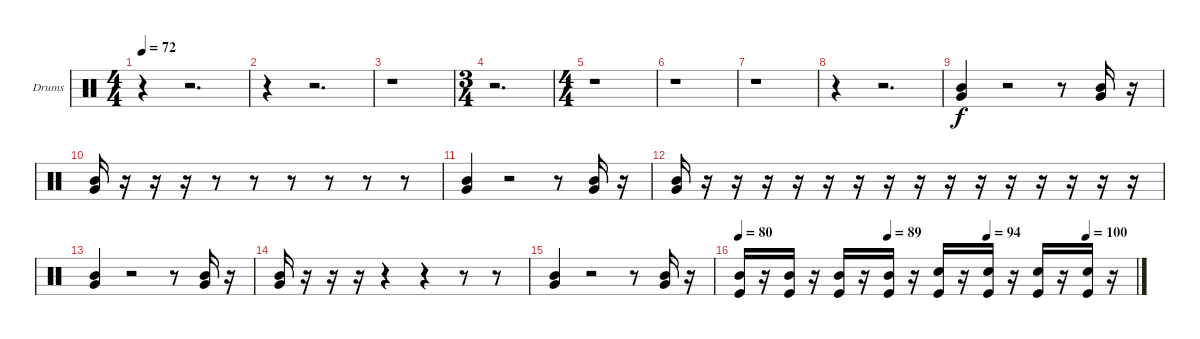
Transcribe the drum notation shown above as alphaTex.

\bracketExtendMode groupsimilarinstruments
\firstSystemTrackNameOrientation horizontal
\otherSystemsTrackNameOrientation horizontal
\track ("Drumkit" "Drums") {instrument percussion}
\staff {score}
\articulation defaults
\ts (4 4)
\tempo 72
\clef neutral
\ks c
r.4{dy f} r.2{d} |
r.4 r.2{d} |
r.1 |
\ts (3 4)
r.2{d} |
\ts (4 4)
r.1 |
r.1 |
r.1 |
r.4 r.2{d} |
("Mid Tom (hit)" "Very Low Tom (hit)").4 r.2 r.8 ("Mid Tom (hit)" "Very Low Tom (hit)").16 r.16 |
("Mid Tom (hit)" "Very Low Tom (hit)").16 r.16 r.16 r.16 r.8 r.8 r.8 r.8 r.8 r.8 |
("Mid Tom (hit)" "Very Low Tom (hit)").4 r.2 r.8 ("Mid Tom (hit)" "Very Low Tom (hit)").16 r.16 |
("Mid Tom (hit)" "Very Low Tom (hit)").16 r.16 r.16 r.16 r.16 r.16 r.16 r.16 r.16 r.16 r.16 r.16 r.16 r.16 r.16 r.16 |
("Mid Tom (hit)" "Very Low Tom (hit)").4 r.2 r.8 ("Mid Tom (hit)" "Very Low Tom (hit)").16 r.16 |
("Mid Tom (hit)" "Very Low Tom (hit)").16 r.16 r.16 r.16 r.4 r.4 r.8 r.8 |
("Mid Tom (hit)" "Very Low Tom (hit)").4 r.2 r.8 ("Mid Tom (hit)" "Very Low Tom (hit)").16 r.16 |
\tempo 80
\tempo (89 0.375)
\tempo (89 0.5 hide)
\tempo (94 0.625)
\tempo (100 0.875)
("Mid Tom (hit)" "Kick (hit)").16 r.16 ("Mid Tom (hit)" "Kick (hit)").16 r.16 ("Mid Tom (hit)" "Kick (hit)").16 r.16 ("Mid Tom (hit)" "Kick (hit)").16 r.16 ("Snare (hit) 2" "Kick (hit)").16 r.16 ("Snare (hit) 2" "Kick (hit)").16 r.16 ("Snare (hit) 2" "Kick (hit)").16 r.16 ("Snare (hit) 2" "Kick (hit)").16 r.16
